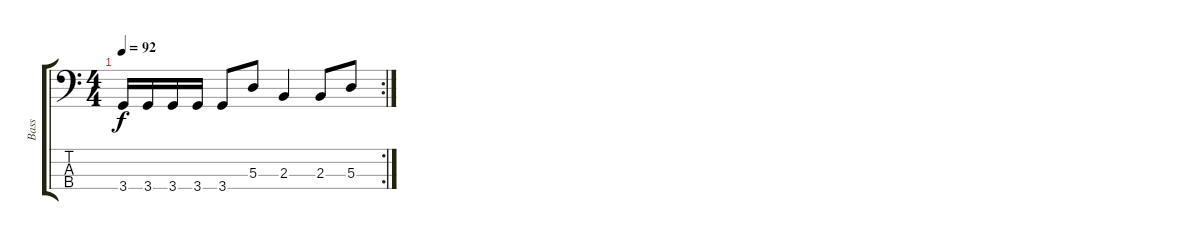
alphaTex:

\track ("Bass" "Bass") {instrument electricbasspick}
\staff {score tabs}
\tuning (G2 D2 A1 E1) {hide}
\rc 2
\ts (4 4)
\tempo 92
\clef f4
\ks c
3.4.16{dy f} 3.4.16 3.4.16 3.4.16 3.4.8 5.3.8 2.3.4 2.3.8 5.3.8
